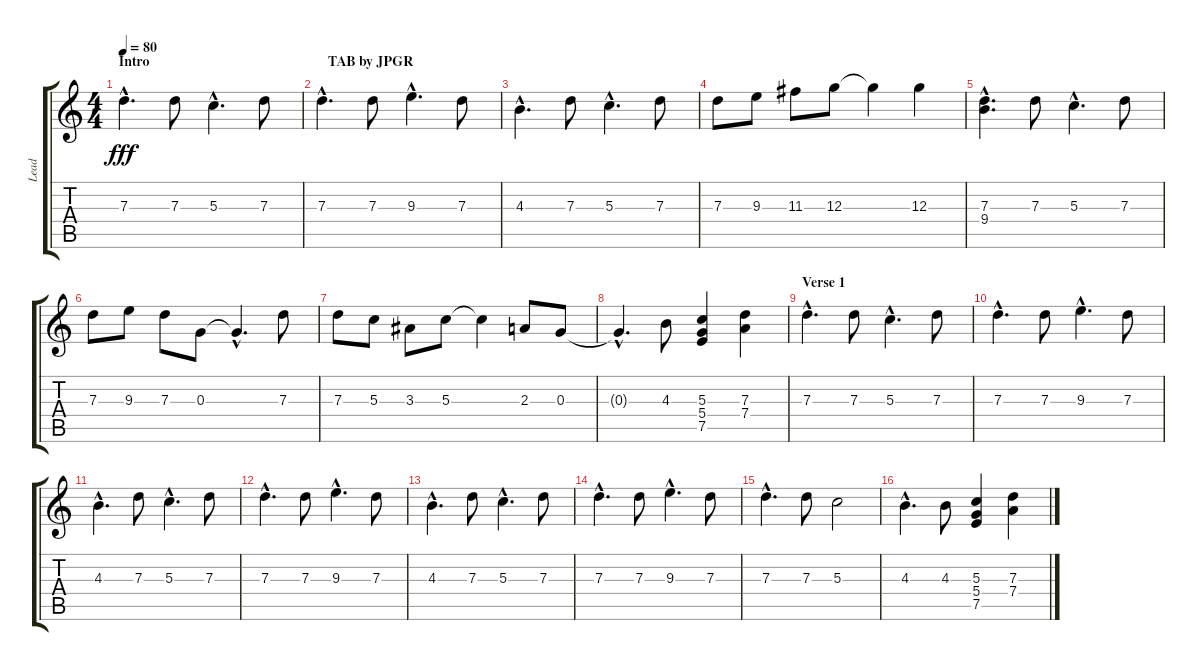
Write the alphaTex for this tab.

\track ("Lead" "Lead") {instrument acousticguitarsteel}
\staff {score tabs}
\tuning (E4 B3 G3 D3 A2 E2) {hide}
\ts (4 4)
\section ("" "Intro                                                   TAB by JPGR")
\tempo 80
\clef g2
\ks c
7.3{hac}.4{d dy fff instrument acousticguitarsteel} 7.3.8 5.3{hac}.4{d} 7.3.8 |
7.3{hac}.4{d} 7.3.8 9.3{hac}.4{d} 7.3.8 |
4.3{hac}.4{d} 7.3.8 5.3{hac}.4{d} 7.3.8 |
7.3.8 9.3.8 11.3.8 12.3.8 12.3{t}.4 12.3.4 |
(7.3{hac} 9.4{hac}).4{d} 7.3.8 5.3{hac}.4{d} 7.3.8 |
7.3.8 9.3.8 7.3.8 0.3.8 0.3{hac t}.4{d} 7.3.8 |
7.3.8 5.3.8 3.3.8 5.3.8 5.3{t}.4 2.3.8 0.3.8 |
0.3{hac t}.4{d} 4.3.8 (5.3 5.4 7.5).4 (7.3 7.4).4 |
\section ("" "Verse 1")
7.3{hac}.4{d} 7.3.8 5.3{hac}.4{d} 7.3.8 |
7.3{hac}.4{d} 7.3.8 9.3{hac}.4{d} 7.3.8 |
4.3{hac}.4{d} 7.3.8 5.3{hac}.4{d} 7.3.8 |
7.3{hac}.4{d} 7.3.8 9.3{hac}.4{d} 7.3.8 |
4.3{hac}.4{d} 7.3.8 5.3{hac}.4{d} 7.3.8 |
7.3{hac}.4{d} 7.3.8 9.3{hac}.4{d} 7.3.8 |
7.3{hac}.4{d} 7.3.8 5.3.2 |
4.3{hac}.4{d} 4.3.8 (5.3 5.4 7.5).4 (7.3 7.4).4
